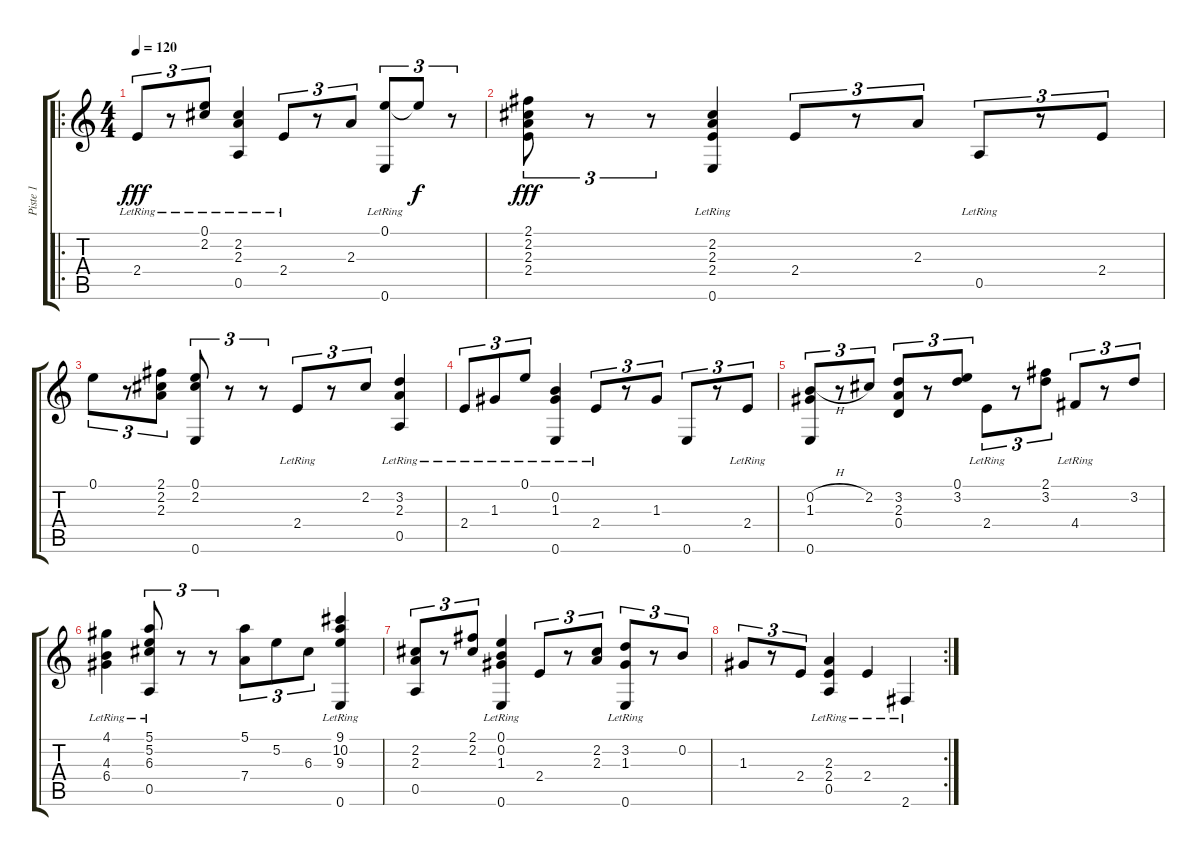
\track ("Piste 1" "Piste 1") {instrument electricguitarmuted}
\staff {score tabs}
\tuning (E4 B3 G3 D3 A2 E2) {hide}
\ro
\ts (4 4)
\tempo 120
\clef g2
\ks c
2.4{lr}.8{tu (3 2) dy fff instrument electricguitarmuted} r.8{tu (3 2)} (0.1{lr} 2.2{lr}).8{tu (3 2)} (2.2{lr} 2.3{lr} 0.5{lr}).4 2.4{lr}.8{tu (3 2)} r.8{tu (3 2)} 2.3.8{tu (3 2)} (0.1 0.6{lr}).8{tu (3 2)} 0.1{t}.8{tu (3 2) dy f} r.8{tu (3 2)} |
(2.1 2.2 2.3 2.4).8{tu (3 2) dy fff} r.8{tu (3 2)} r.8{tu (3 2)} (2.2{lr} 2.3{lr} 2.4{lr} 0.6{lr}).4 2.4.8{tu (3 2)} r.8{tu (3 2)} 2.3.8{tu (3 2)} 0.5{lr}.8{tu (3 2)} r.8{tu (3 2)} 2.4.8{tu (3 2)} |
0.1.8{tu (3 2)} r.8{tu (3 2)} (2.1 2.2 2.3).8{tu (3 2)} (0.1 2.2 0.6).8{tu (3 2)} r.8{tu (3 2)} r.8{tu (3 2)} 2.4{lr}.8{tu (3 2)} r.8{tu (3 2)} 2.2.8{tu (3 2)} (3.2{lr} 2.3{lr} 0.5{lr}).4 |
2.4{lr}.8{tu (3 2)} 1.3{lr}.8{tu (3 2)} 0.1{lr}.8{tu (3 2)} (0.2{lr} 1.3{lr} 0.6{lr}).4 2.4{lr}.8{tu (3 2)} r.8{tu (3 2)} 1.3.8{tu (3 2)} 0.6.8{tu (3 2)} r.8{tu (3 2)} 2.4{lr}.8{tu (3 2)} |
(0.2{h} 1.3 0.6).8{tu (3 2)} r.8{tu (3 2)} 2.2.8{tu (3 2)} (3.2 2.3 0.4).8{tu (3 2)} r.8{tu (3 2)} (0.1 3.2).8{tu (3 2)} 2.4{lr}.8{tu (3 2)} r.8{tu (3 2)} (2.1 3.2).8{tu (3 2)} 4.4{lr}.8{tu (3 2)} r.8{tu (3 2)} 3.2.8{tu (3 2)} |
(4.1{lr} 4.3{lr} 6.4{lr}).4 (5.1{lr} 5.2{lr} 6.3{lr} 0.5{lr}).8{tu (3 2)} r.8{tu (3 2)} r.8{tu (3 2)} (5.1 7.4).8{tu (3 2)} 5.2.8{tu (3 2)} 6.3.8{tu (3 2)} (9.1{lr} 10.2{lr} 9.3{lr} 0.6{lr}).4 |
(2.2 2.3 0.5).8{tu (3 2)} r.8{tu (3 2)} (2.1 2.2).8{tu (3 2)} (0.1{lr} 0.2{lr} 1.3{lr} 0.6{lr}).4 2.4.8{tu (3 2)} r.8{tu (3 2)} (2.2 2.3).8{tu (3 2)} (3.2{lr} 1.3{lr} 0.6{lr}).8{tu (3 2)} r.8{tu (3 2)} 0.2.8{tu (3 2)} |
\rc 2
1.3.8{tu (3 2)} r.8{tu (3 2)} 2.4.8{tu (3 2)} (2.3{lr} 2.4{lr} 0.5{lr}).4 2.4{lr}.4 2.6{lr}.4
